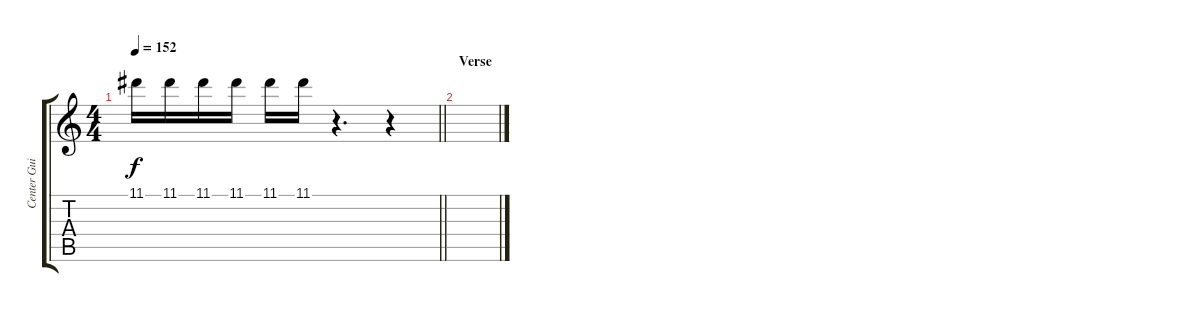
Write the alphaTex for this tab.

\track ("Center Guitar" "Center Gui") {instrument overdrivenguitar}
\staff {score tabs}
\tuning (E4 B3 G3 D3 A2 E2) {hide}
\ts (4 4)
\tempo 152
\clef g2
\barLineRight lightlight
\ks c
11.1.16{dy f} 11.1.16 11.1.16 11.1.16 11.1.16 11.1.16 r.4{d} r.4 |
\section ("" "Verse")
